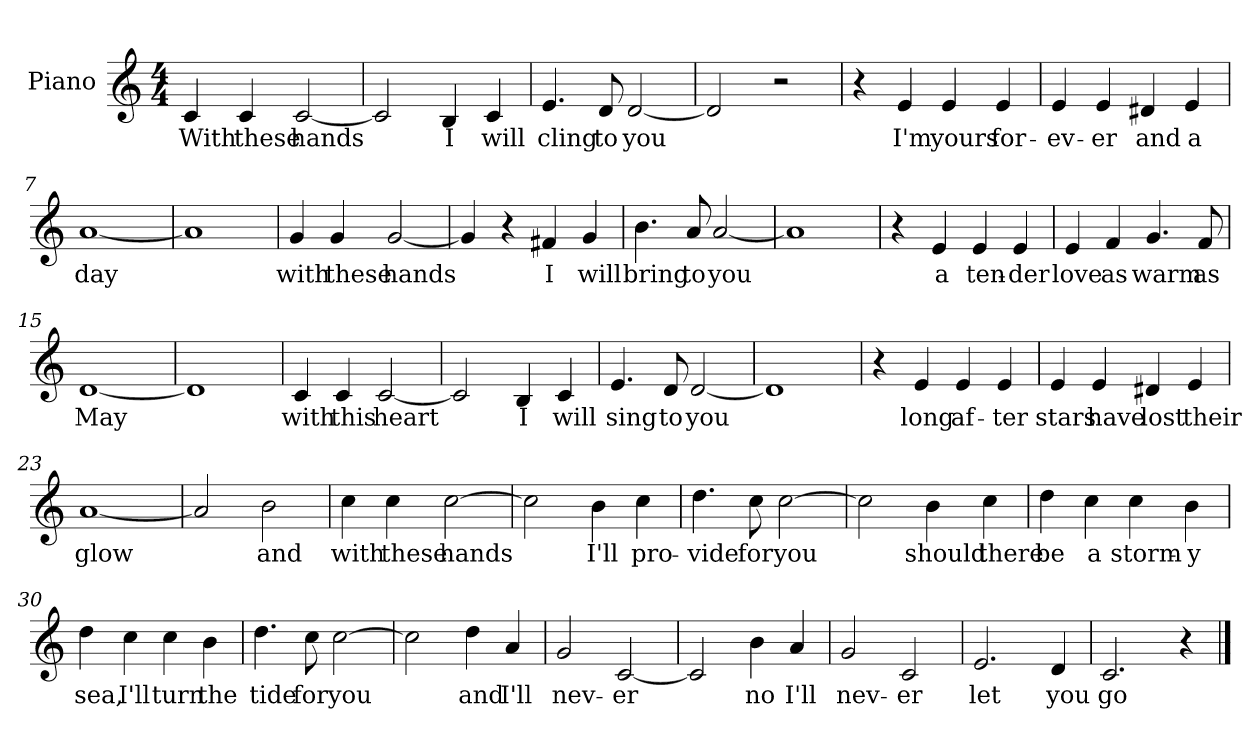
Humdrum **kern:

**kern	**text
*part1	*part1
*staff1	*staff1
*I"Piano	*
*I'Pno	*
*clefG2	*
*k[]	*
*C:	*
*M4/4	*
=1	=1
4c/	With
4c/	these
[2c/	hands
=2	=2
2c/]	.
4B/	I
4c/	will
=3	=3
4.e/	cling
8d/	to
[2d/	you
=4	=4
2d/]	.
2r	.
=5	=5
4r	.
4e/	I'm
4e/	yours
4e/	for-
!!LO:LB:g=z
=6	=6
4e/	-ev-
4e/	-er
4d#X/	and
4e/	a
=7	=7
[1a	day
=8	=8
1a]	.
=9	=9
4g/	with
4g/	these
[2g/	hands
=10	=10
4g/]	.
4r	.
4f#X/	I
4g/	will
=11	=11
4.b\	bring
8a/	to
[2a/	you
=12	=12
1a]	.
!!LO:LB:g=z
=13	=13
4r	.
4e/	a
4e/	ten-
4e/	-der
=14	=14
4e/	love
4f/	as
4.g/	warm
8f/	as
=15	=15
[1d	May
=16	=16
1d]	.
=17	=17
4c/	with
4c/	this
[2c/	heart
=18	=18
2c/]	.
4B/	I
4c/	will
!!LO:LB:g=z
=19	=19
4.e/	sing
8d/	to
[2d/	you
=20	=20
1d]	.
=21	=21
4r	.
4e/	long
4e/	af-
4e/	-ter
=22	=22
4e/	stars
4e/	have
4d#X/	lost
4e/	their
=23	=23
[1a	glow
=24	=24
2a/]	.
2b\	and
!!LO:LB:g=z
=25	=25
4cc\	with
4cc\	these
[2cc\	hands
=26	=26
2cc\]	.
4b\	I'll
4cc\	pro-
=27	=27
4.dd\	-vide
8cc\	for
[2cc\	you
=28	=28
2cc\]	.
4b\	should
4cc\	there
=29	=29
4dd\	be
4cc\	a
4cc\	storm-
4b\	-y
!!LO:LB:g=z
=30	=30
4dd\	sea,
4cc\	I'll
4cc\	turn
4b\	the
=31	=31
4.dd\	tide
8cc\	for
[2cc\	you
=32	=32
2cc\]	.
4dd\	and
4a/	I'll
=33	=33
2g/	nev-
[2c/	er
=34	=34
2c/]	.
4b\	no
4a/	I'll
=35	=35
2g/	nev-
2c/	-er
=36	=36
2.e/	let
4d/	you
=37	=37
2.c/	go
4r	.
==	==
*-	*-
